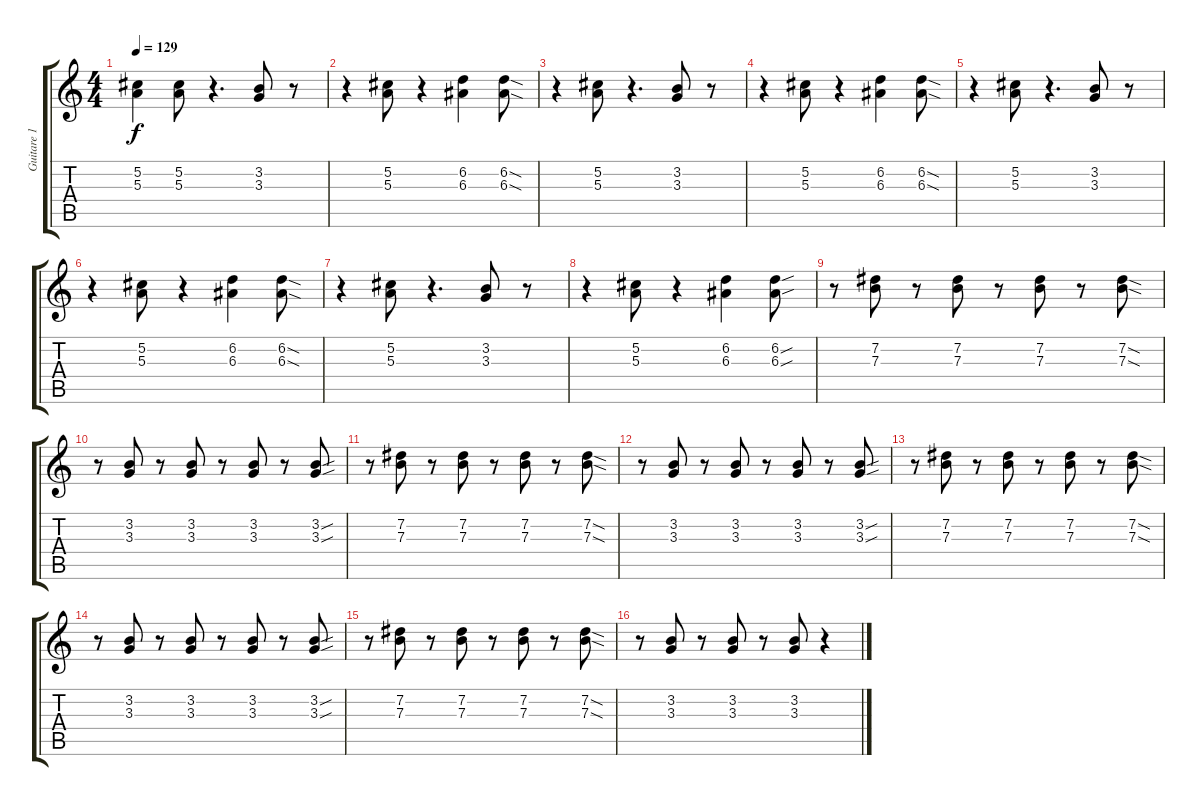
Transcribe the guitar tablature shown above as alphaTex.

\track ("Guitare 1" "Guitare 1") {instrument distortionguitar}
\staff {score tabs}
\tuning (Db4 Ab3 E3 B2 Gb2 B1) {hide}
\ts (4 4)
\tempo 129
\clef g2
\ks c
(5.2 5.3).4{dy f} (5.2 5.3).8 r.4{d} (3.2 3.3).8 r.8 |
r.4 (5.2 5.3).8 r.4 (6.2 6.3).4 (6.2{sod} 6.3{sod}).8 |
r.4 (5.2 5.3).8 r.4{d} (3.2 3.3).8 r.8 |
r.4 (5.2 5.3).8 r.4 (6.2 6.3).4 (6.2{sod} 6.3{sod}).8 |
r.4 (5.2 5.3).8 r.4{d} (3.2 3.3).8 r.8 |
r.4 (5.2 5.3).8 r.4 (6.2 6.3).4 (6.2{sod} 6.3{sod}).8 |
r.4 (5.2 5.3).8 r.4{d} (3.2 3.3).8 r.8 |
r.4 (5.2 5.3).8 r.4 (6.2 6.3).4 (6.2{sou} 6.3{sou}).8 |
r.8 (7.2 7.3).8 r.8 (7.2 7.3).8 r.8 (7.2 7.3).8 r.8 (7.2{sod} 7.3{sod}).8 |
r.8 (3.2 3.3).8 r.8 (3.2 3.3).8 r.8 (3.2 3.3).8 r.8 (3.2{sou} 3.3{sou}).8 |
r.8 (7.2 7.3).8 r.8 (7.2 7.3).8 r.8 (7.2 7.3).8 r.8 (7.2{sod} 7.3{sod}).8 |
r.8 (3.2 3.3).8 r.8 (3.2 3.3).8 r.8 (3.2 3.3).8 r.8 (3.2{sou} 3.3{sou}).8 |
r.8 (7.2 7.3).8 r.8 (7.2 7.3).8 r.8 (7.2 7.3).8 r.8 (7.2{sod} 7.3{sod}).8 |
r.8 (3.2 3.3).8 r.8 (3.2 3.3).8 r.8 (3.2 3.3).8 r.8 (3.2{sou} 3.3{sou}).8 |
r.8 (7.2 7.3).8 r.8 (7.2 7.3).8 r.8 (7.2 7.3).8 r.8 (7.2{sod} 7.3{sod}).8 |
r.8 (3.2 3.3).8 r.8 (3.2 3.3).8 r.8 (3.2 3.3).8 r.4
